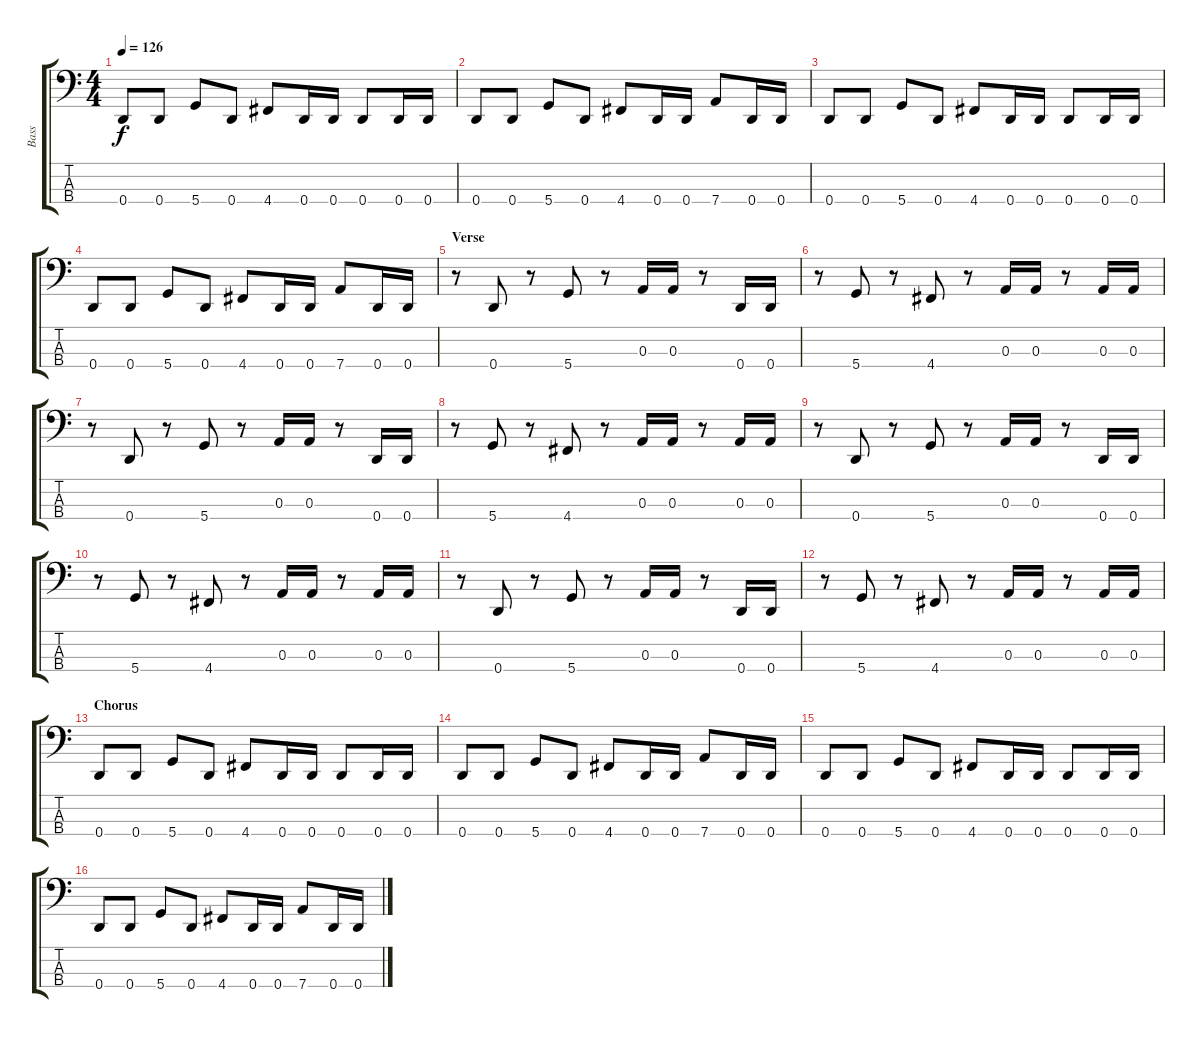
\track ("Bass" "Bass") {instrument electricbassfinger}
\staff {score tabs}
\tuning (G2 D2 A1 D1) {hide}
\ts (4 4)
\tempo 126
\clef f4
\ks c
0.4.8{dy f} 0.4.8 5.4.8 0.4.8 4.4.8 0.4.16 0.4.16 0.4.8 0.4.16 0.4.16 |
0.4.8 0.4.8 5.4.8 0.4.8 4.4.8 0.4.16 0.4.16 7.4.8 0.4.16 0.4.16 |
0.4.8 0.4.8 5.4.8 0.4.8 4.4.8 0.4.16 0.4.16 0.4.8 0.4.16 0.4.16 |
0.4.8 0.4.8 5.4.8 0.4.8 4.4.8 0.4.16 0.4.16 7.4.8 0.4.16 0.4.16 |
\section ("" "Verse")
r.8 0.4.8 r.8 5.4.8 r.8 0.3.16 0.3.16 r.8 0.4.16 0.4.16 |
r.8 5.4.8 r.8 4.4.8 r.8 0.3.16 0.3.16 r.8 0.3.16 0.3.16 |
r.8 0.4.8 r.8 5.4.8 r.8 0.3.16 0.3.16 r.8 0.4.16 0.4.16 |
r.8 5.4.8 r.8 4.4.8 r.8 0.3.16 0.3.16 r.8 0.3.16 0.3.16 |
r.8 0.4.8 r.8 5.4.8 r.8 0.3.16 0.3.16 r.8 0.4.16 0.4.16 |
r.8 5.4.8 r.8 4.4.8 r.8 0.3.16 0.3.16 r.8 0.3.16 0.3.16 |
r.8 0.4.8 r.8 5.4.8 r.8 0.3.16 0.3.16 r.8 0.4.16 0.4.16 |
r.8 5.4.8 r.8 4.4.8 r.8 0.3.16 0.3.16 r.8 0.3.16 0.3.16 |
\section ("" "Chorus")
0.4.8 0.4.8 5.4.8 0.4.8 4.4.8 0.4.16 0.4.16 0.4.8 0.4.16 0.4.16 |
0.4.8 0.4.8 5.4.8 0.4.8 4.4.8 0.4.16 0.4.16 7.4.8 0.4.16 0.4.16 |
0.4.8 0.4.8 5.4.8 0.4.8 4.4.8 0.4.16 0.4.16 0.4.8 0.4.16 0.4.16 |
0.4.8 0.4.8 5.4.8 0.4.8 4.4.8 0.4.16 0.4.16 7.4.8 0.4.16 0.4.16
